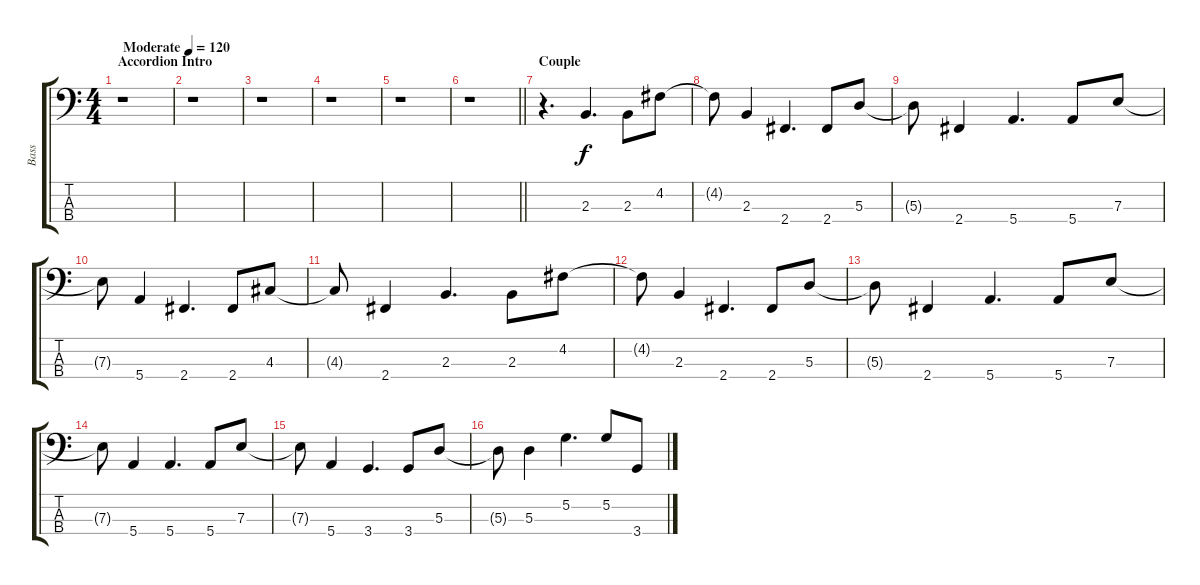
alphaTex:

\track ("Bass" "Bass") {instrument electricbassfinger}
\staff {score tabs}
\tuning (G2 D2 A1 E1) {hide}
\ts (4 4)
\section ("" "Accordion Intro")
\tempo (120 "Moderate")
\clef f4
\ks c
r.1{dy f instrument electricbassfinger} |
r.1 |
r.1 |
r.1 |
r.1 |
\barLineRight lightlight
r.1 |
\section ("" "Couple")
r.4{d} 2.3.4{d} 2.3.8 4.2.8 |
4.2{t}.8 2.3.4 2.4.4{d} 2.4.8 5.3.8 |
5.3{t}.8 2.4.4 5.4.4{d} 5.4.8 7.3.8 |
7.3{t}.8 5.4.4 2.4.4{d} 2.4.8 4.3.8 |
4.3{t}.8 2.4.4 2.3.4{d} 2.3.8 4.2.8 |
4.2{t}.8 2.3.4 2.4.4{d} 2.4.8 5.3.8 |
5.3{t}.8 2.4.4 5.4.4{d} 5.4.8 7.3.8 |
7.3{t}.8 5.4.4 5.4.4{d} 5.4.8 7.3.8 |
7.3{t}.8 5.4.4 3.4.4{d} 3.4.8 5.3.8 |
5.3{t}.8 5.3.4 5.2.4{d} 5.2.8 3.4.8
